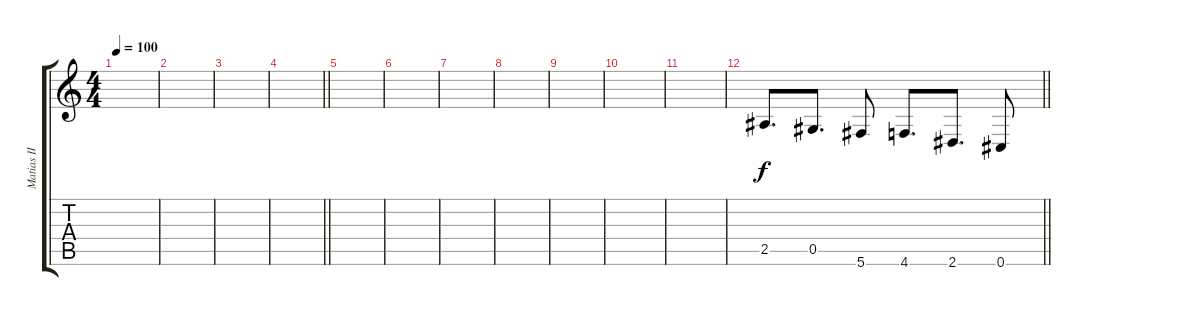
\track ("Matias II" "Matias II") {instrument distortionguitar}
\staff {score tabs}
\tuning (Eb4 Bb3 Gb3 Db3 Ab2 Db2) {hide}
\ts (4 4)
\tempo 100
\clef g2
\ks c
|
|
|
\barLineRight lightlight
|
|
|
|
|
|
|
|
\barLineRight lightlight
2.5.8{d volume 12} 0.5.8{d} 5.6.8 4.6.8{d} 2.6.8{d} 0.6.8
